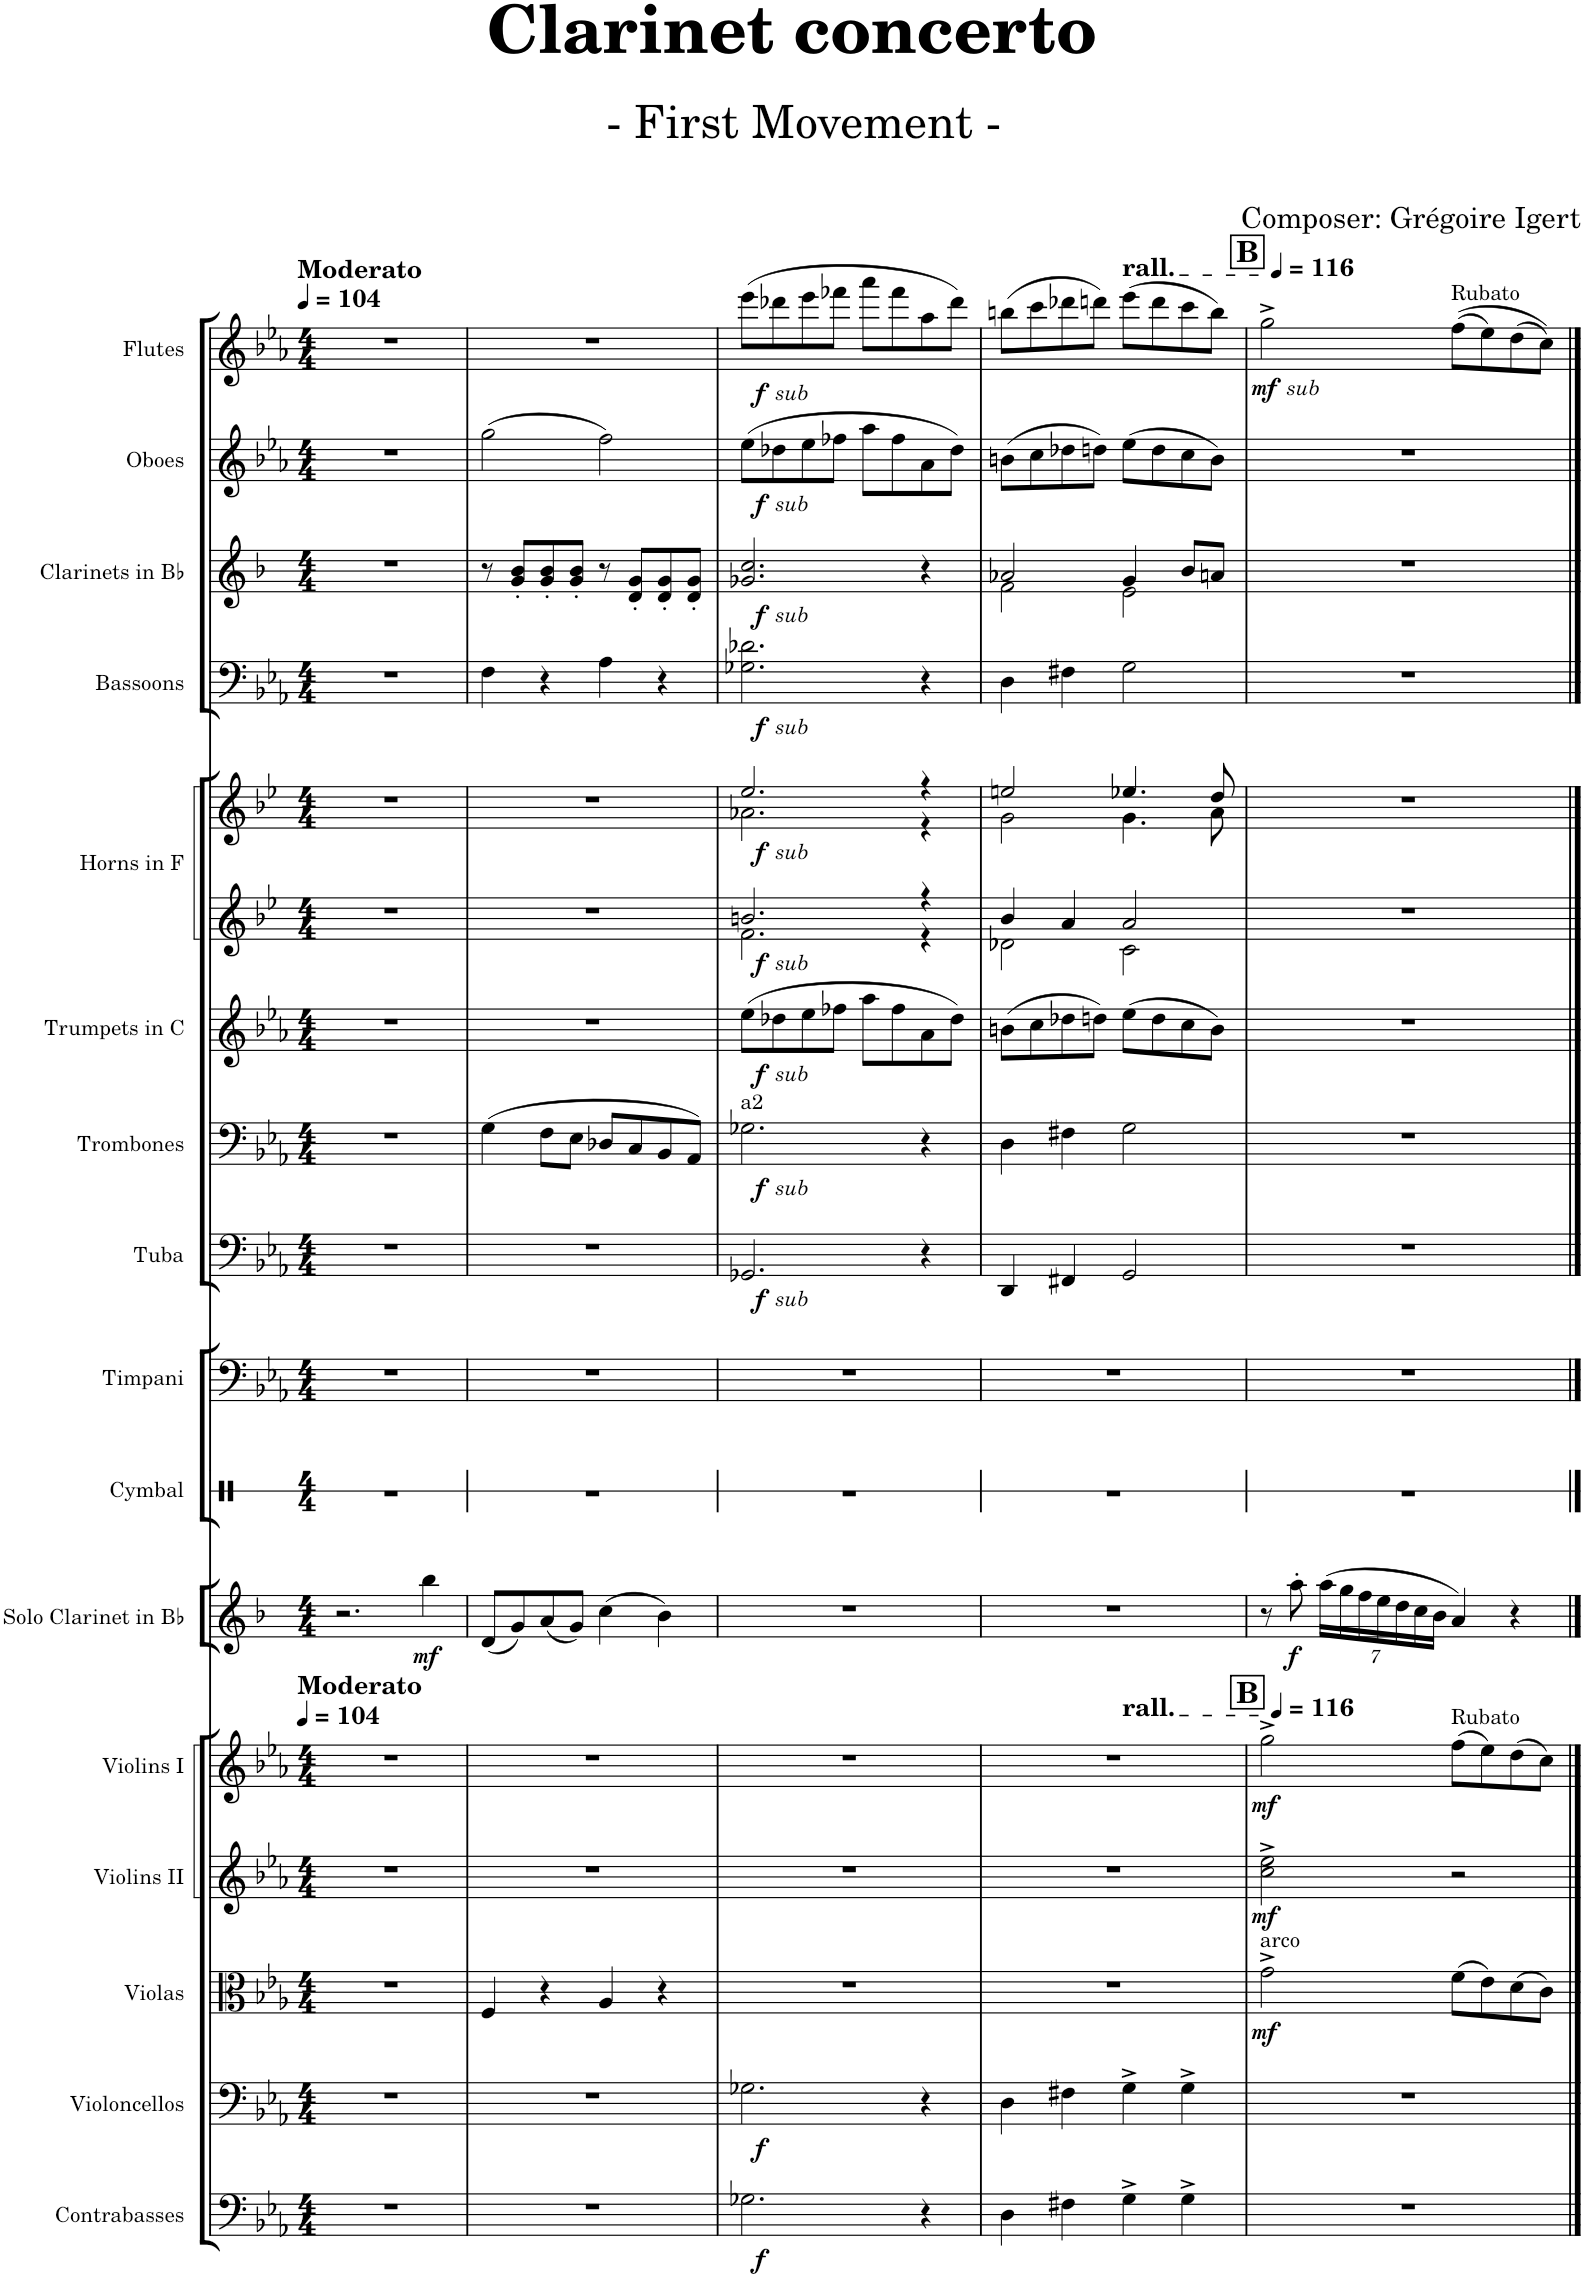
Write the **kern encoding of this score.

**kern	**dynam	**kern	**dynam	**kern	**dynam	**kern	**dynam	**kern	**dynam	**kern	**dynam	**kern	**kern	**kern	**dynam	**kern	**dynam	**kern	**dynam	**kern	**kern	**dynam	**kern	**dynam	**kern	**dynam	**kern	**dynam	**kern	**dynam
*part16	*part16	*part15	*part15	*part14	*part14	*part13	*part13	*part12	*part12	*part11	*part11	*part10	*part9	*part8	*part8	*part7	*part7	*part6	*part6	*part5	*part5	*part5	*part4	*part4	*part3	*part3	*part2	*part2	*part1	*part1
*staff17	*staff17	*staff16	*staff16	*staff15	*staff15	*staff14	*staff14	*staff13	*staff13	*staff12	*staff12	*staff11	*staff10	*staff9	*staff9	*staff8	*staff8	*staff7	*staff7	*staff6	*staff5	*staff5/6	*staff4	*staff4	*staff3	*staff3	*staff2	*staff2	*staff1	*staff1
*I"Contrabasses	*	*I"Violoncellos	*	*I"Violas	*	*I"Violins II	*	*I"Violins I	*	*I"Solo Clarinet in Bb	*	*I"Cymbal	*I"Timpani	*I"Tuba	*	*I"Trombones	*	*I"Trumpets in C	*	*I"Horns in F	*	*	*I"Bassoons	*	*I"Clarinets in Bb	*	*I"Oboes	*	*I"Flutes	*
*I'Cb.	*	*I'Vc.	*	*I'Vla.	*	*I'Vln. II	*	*I'Vln. I	*	*I'Solo Cl.	*	*I'Cym.	*I'Timp.	*I'Tba.	*	*I'Tbn.	*	*I'Tpt.	*	*	*	*	*I'Bsn.	*	*	*	*I'Ob.	*	*I'Fl.	*
*	*	*	*	*	*	*	*	*	*	*	*	*stria1	*	*	*	*	*	*	*	*	*	*	*	*	*	*	*	*	*	*
*clefF4	*	*clefF4	*	*clefC3	*	*clefG2	*	*clefG2	*	*clefG2	*	*clefX	*clefF4	*clefF4	*	*clefF4	*	*clefG2	*	*clefG2	*clefG2	*	*clefF4	*	*clefG2	*	*clefG2	*	*clefG2	*
*Trd7c12	*	*	*	*	*	*	*	*	*	*Trd1c2	*	*	*	*	*	*	*	*Trd1c2	*	*Trd4c7	*Trd4c7	*	*	*	*Trd1c2	*	*	*	*	*
*k[b-e-a-]	*	*k[b-e-a-]	*	*k[b-e-a-]	*	*k[b-e-a-]	*	*k[b-e-a-]	*	*k[b-]	*	*k[]	*k[b-e-a-]	*k[b-e-a-]	*	*k[b-e-a-]	*	*k[b-e-a-]	*	*k[b-e-]	*k[b-e-]	*	*k[b-e-a-]	*	*k[b-]	*	*k[b-e-a-]	*	*k[b-e-a-]	*
*M4/4	*	*M4/4	*	*M4/4	*	*M4/4	*	*M4/4	*	*M4/4	*	*M4/4	*M4/4	*M4/4	*	*M4/4	*	*M4/4	*	*M4/4	*M4/4	*	*M4/4	*	*M4/4	*	*M4/4	*	*M4/4	*
*MM104	*	*MM104	*	*MM104	*	*MM104	*	*MM104	*	*MM104	*	*MM104	*MM104	*MM104	*	*MM104	*	*MM104	*	*MM104	*MM104	*	*MM104	*	*MM104	*	*MM104	*	*MM104	*
=1	=1	=1	=1	=1	=1	=1	=1	=1	=1	=1	=1	=1	=1	=1	=1	=1	=1	=1	=1	=1	=1	=1	=1	=1	=1	=1	=1	=1	=1	=1
!	!	!	!	!	!	!	!	!	!	!	!	!	!	!	!	!	!	!	!	!	!	!	!	!	!	!	!	!	!LO:TX:a:B:t=Moderato	!
!	!	!	!	!	!	!	!	!LO:TX:a:B:t=Moderato	!	!	!	!	!	!	!	!	!	!	!	!	!	!	!	!	!	!	!	!	!	!
1r	.	1r	.	1r	.	1r	.	1r	.	2.r	.	1r	1r	1r	.	1r	.	1r	.	1r	1r	.	1r	.	1r	.	1r	.	1r	.
!	!	!	!	!	!	!	!	!	!	!	!LO:DY:b	!	!	!	!	!	!	!	!	!	!	!	!	!	!	!	!	!	!	!
.	.	.	.	.	.	.	.	.	.	4bb-\	mf	.	.	.	.	.	.	.	.	.	.	.	.	.	.	.	.	.	.	.
=2	=2	=2	=2	=2	=2	=2	=2	=2	=2	=2	=2	=2	=2	=2	=2	=2	=2	=2	=2	=2	=2	=2	=2	=2	=2	=2	=2	=2	=2	=2
1r	.	1r	.	4F/	.	1r	.	1r	.	(8d/L	.	1r	1r	1r	.	(4G\	.	1r	.	1r	1r	.	4F\	.	8r	.	(2gg\	.	1r	.
.	.	.	.	.	.	.	.	.	.	8g/)	.	.	.	.	.	.	.	.	.	.	.	.	.	.	8g/' 8b-/'L	.	.	.	.	.
.	.	.	.	4r	.	.	.	.	.	(8a/	.	.	.	.	.	8F\L	.	.	.	.	.	.	4r	.	8g/' 8b-/'	.	.	.	.	.
.	.	.	.	.	.	.	.	.	.	8g/J)	.	.	.	.	.	8E-\J	.	.	.	.	.	.	.	.	8g/' 8b-/'J	.	.	.	.	.
.	.	.	.	4A-/	.	.	.	.	.	(4cc\	.	.	.	.	.	8D-X/L	.	.	.	.	.	.	4A-\	.	8r	.	2ff\)	.	.	.
.	.	.	.	.	.	.	.	.	.	.	.	.	.	.	.	8C/	.	.	.	.	.	.	.	.	8d/' 8g/'L	.	.	.	.	.
.	.	.	.	4r	.	.	.	.	.	4b-\)	.	.	.	.	.	8BB-/	.	.	.	.	.	.	4r	.	8d/' 8g/'	.	.	.	.	.
.	.	.	.	.	.	.	.	.	.	.	.	.	.	.	.	8AA-/J)	.	.	.	.	.	.	.	.	8d/' 8g/'J	.	.	.	.	.
=3	=3	=3	=3	=3	=3	=3	=3	=3	=3	=3	=3	=3	=3	=3	=3	=3	=3	=3	=3	=3	=3	=3	=3	=3	=3	=3	=3	=3	=3	=3
*	*	*	*	*	*	*	*	*	*	*	*	*	*	*	*	*	*	*	*	*^	*^	*	*	*	*	*	*	*	*	*
!	!	!	!	!	!	!	!	!	!	!	!	!	!	!	!	!LO:TX:a:t=a2	!	!	!	!	!	!	!	!	!	!	!	!	!	!	!	!
!	!LO:DY:b	!	!LO:DY:b	!	!	!	!	!	!	!	!	!	!	!	!LO:DY:b	!	!	!	!	!	!	!	!	!	!	!	!	!	!	!	!	!
!	!	!	!	!	!	!	!	!	!	!	!	!	!	!	!LO:DY:n=1:b	!	!LO:DY:b	!	!	!	!	!	!	!	!	!	!	!	!	!	!	!
!	!	!	!	!	!	!	!	!	!	!	!	!	!	!	!	!	!LO:DY:n=1:b	!	!LO:DY:b	!	!	!	!	!	!	!	!	!	!	!	!	!
!	!	!	!	!	!	!	!	!	!	!	!	!	!	!	!	!	!	!	!LO:DY:n=1:b	!	!	!	!	!LO:DY:b=2	!	!	!	!	!	!	!	!
!	!	!	!	!	!	!	!	!	!	!	!	!	!	!	!	!	!	!	!	!	!	!	!	!LO:DY:n=1:b=2	!	!	!	!	!	!	!	!
!	!	!	!	!	!	!	!	!	!	!	!	!	!	!	!	!	!	!	!	!	!	!	!	!LO:DY:n=2:b	!	!	!	!	!	!	!	!
!	!	!	!	!	!	!	!	!	!	!	!	!	!	!	!	!	!	!	!	!	!	!	!	!LO:DY:n=3:b	!	!LO:DY:b	!	!	!	!	!	!
!	!	!	!	!	!	!	!	!	!	!	!	!	!	!	!	!	!	!	!	!	!	!	!	!	!	!LO:DY:n=1:b	!	!LO:DY:b	!	!	!	!
!	!	!	!	!	!	!	!	!	!	!	!	!	!	!	!	!	!	!	!	!	!	!	!	!	!	!	!	!LO:DY:n=1:b	!	!LO:DY:b	!	!
!	!	!	!	!	!	!	!	!	!	!	!	!	!	!	!	!	!	!	!	!	!	!	!	!	!	!	!	!	!	!LO:DY:n=1:b	!	!LO:DY:b
!	!	!	!	!	!	!	!	!	!	!	!	!	!	!	!	!	!	!	!	!	!	!	!	!	!	!	!	!	!	!	!	!LO:DY:n=1:b
2.G-X\	f	2.G-X\	f	1r	.	1r	.	1r	.	1r	.	1r	1r	2.GG-X/	f other-dynamics	2.G-X\	f other-dynamics	(8ee-\L	f other-dynamics	2.bn/	2.f\	2.ee-/	2.a-X\	f other-dynamics f other-dynamics	2.G-X\ 2.d-X\	f other-dynamics	2.g-X/ 2.cc/	f other-dynamics	(8ee-\L	f other-dynamics	(8eee-\L	f other-dynamics
.	.	.	.	.	.	.	.	.	.	.	.	.	.	.	.	.	.	8dd-X\	.	.	.	.	.	.	.	.	.	.	8dd-X\	.	8ddd-X\	.
.	.	.	.	.	.	.	.	.	.	.	.	.	.	.	.	.	.	8ee-\	.	.	.	.	.	.	.	.	.	.	8ee-\	.	8eee-\	.
.	.	.	.	.	.	.	.	.	.	.	.	.	.	.	.	.	.	8ff-X\J	.	.	.	.	.	.	.	.	.	.	8ff-X\J	.	8fff-X\J	.
.	.	.	.	.	.	.	.	.	.	.	.	.	.	.	.	.	.	8aa-\L	.	.	.	.	.	.	.	.	.	.	8aa-\L	.	8aaa-\L	.
.	.	.	.	.	.	.	.	.	.	.	.	.	.	.	.	.	.	8ff-\	.	.	.	.	.	.	.	.	.	.	8ff-\	.	8fff-\	.
4r	.	4r	.	.	.	.	.	.	.	.	.	.	.	4r	.	4r	.	8a-\	.	4r	4r	4r	4r	.	4r	.	4r	.	8a-\	.	8aa-\	.
.	.	.	.	.	.	.	.	.	.	.	.	.	.	.	.	.	.	8dd-\J)	.	.	.	.	.	.	.	.	.	.	8dd-\J)	.	8ddd-\J)	.
=4	=4	=4	=4	=4	=4	=4	=4	=4	=4	=4	=4	=4	=4	=4	=4	=4	=4	=4	=4	=4	=4	=4	=4	=4	=4	=4	=4	=4	=4	=4	=4	=4
*	*	*	*	*	*	*	*	*^	*	*	*	*	*	*	*	*	*	*	*	*	*	*	*	*	*	*	*^	*	*	*	*	*
4D\	.	4D\	.	1r	.	1r	.	1r	2ryy	.	1r	.	1r	1r	4DD/	.	4D\	.	(8bn\L	.	4b-/	2d-X\	2een/	2g\	.	4D\	.	2a-X/	2f\	.	(8bn\L	.	(8bbn\L	.
.	.	.	.	.	.	.	.	.	.	.	.	.	.	.	.	.	.	.	8cc\	.	.	.	.	.	.	.	.	.	.	.	8cc\	.	8ccc\	.
4F#X\	.	4F#X\	.	.	.	.	.	.	.	.	.	.	.	.	4FF#X/	.	4F#X\	.	8dd-X\	.	4a/	.	.	.	.	4F#X\	.	.	.	.	8dd-X\	.	8ddd-X\	.
.	.	.	.	.	.	.	.	.	.	.	.	.	.	.	.	.	.	.	8ddn\J)	.	.	.	.	.	.	.	.	.	.	.	8ddn\J)	.	8dddn\J)	.
!	!	!	!	!	!	!	!	!	!	!	!	!	!	!	!	!	!	!	!	!	!	!	!	!	!	!	!	!	!	!	!	!	!LO:TX:a:t=rall.	!
!	!	!	!	!	!	!	!	!	!LO:TX:a:t=rall.	!	!	!	!	!	!	!	!	!	!	!	!	!	!	!	!	!	!	!	!	!	!	!	!	!
4G^\	.	4G^\	.	.	.	.	.	.	2ryy	.	.	.	.	.	2GG/	.	2G\	.	(8ee-\L	.	2a/	2c\	4.ee-X/	4.g\	.	2G\	.	4g/	2e\	.	(8ee-\L	.	(8eee-\L	.
.	.	.	.	.	.	.	.	.	.	.	.	.	.	.	.	.	.	.	8dd\	.	.	.	.	.	.	.	.	.	.	.	8dd\	.	8ddd\	.
4G^\	.	4G^\	.	.	.	.	.	.	.	.	.	.	.	.	.	.	.	.	8cc\	.	.	.	.	.	.	.	.	8b-/L	.	.	8cc\	.	8ccc\	.
.	.	.	.	.	.	.	.	.	.	.	.	.	.	.	.	.	.	.	8b\J)	.	.	.	8dd/	8a\	.	.	.	8an/J	.	.	8b\J)	.	8bb\J)	.
*	*	*	*	*	*	*	*	*	*	*	*	*	*	*	*	*	*	*	*	*	*v	*v	*	*	*	*	*	*v	*v	*	*	*	*	*
*	*	*	*	*	*	*	*	*v	*v	*	*	*	*	*	*	*	*	*	*	*	*	*v	*v	*	*	*	*	*	*	*	*	*
=5	=5	=5	=5	=5	=5	=5	=5	=5	=5	=5	=5	=5	=5	=5	=5	=5	=5	=5	=5	=5	=5	=5	=5	=5	=5	=5	=5	=5	=5	=5
!!LO:REH:place=s1:a:B:cj:fs=14:t=B
!!LO:REH:place=s13:a:B:cj:fs=14:t=B
*	*	*	*	*	*	*	*	*MM116	*	*	*	*	*	*	*	*	*	*	*	*	*	*	*	*	*	*	*	*	*MM116	*
*	*	*	*	*	*	*	*	*^	*	*	*	*	*	*	*	*	*	*	*	*	*^	*	*	*	*	*	*	*	*	*
!	!	!	!	!LO:TX:a:t=arco	!	!	!	!	!	!	!	!	!	!	!	!	!	!	!	!	!	!	!	!	!	!	!	!	!	!	!	!
!	!	!	!	!	!LO:DY:b	!	!LO:DY:b	!	!	!LO:DY:b	!	!	!	!	!	!	!	!	!	!	!	!	!	!	!	!	!	!	!	!	!	!LO:DY:b
!	!	!	!	!	!	!	!	!	!	!	!	!	!	!	!	!	!	!	!	!	!	!	!	!	!	!	!	!	!	!	!	!LO:DY:n=1:b
*	*	*	*	*	*	*	*	*v	*v	*	*	*	*	*	*	*	*	*	*	*	*	*v	*v	*	*	*	*	*	*	*	*	*
1r	.	1r	.	2g^\	mf	2cc\^ 2ee-\^	mf	2gg^\	mf	8r	.	1r	1r	1r	.	1r	.	1r	.	1r	1r	.	1r	.	1r	.	1r	.	2gg^\	mf other-dynamics
!	!	!	!	!	!	!	!	!	!	!	!LO:DY:b	!	!	!	!	!	!	!	!	!	!	!	!	!	!	!	!	!	!	!
.	.	.	.	.	.	.	.	.	.	8aa'\	f	.	.	.	.	.	.	.	.	.	.	.	.	.	.	.	.	.	.	.
*	*	*	*	*	*	*	*	*	*	*Xbrackettup	*	*	*	*	*	*	*	*	*	*	*	*	*	*	*	*	*	*	*	*
.	.	.	.	.	.	.	.	.	.	(28aa\LL	.	.	.	.	.	.	.	.	.	.	.	.	.	.	.	.	.	.	.	.
.	.	.	.	.	.	.	.	.	.	28gg\	.	.	.	.	.	.	.	.	.	.	.	.	.	.	.	.	.	.	.	.
.	.	.	.	.	.	.	.	.	.	28ff\	.	.	.	.	.	.	.	.	.	.	.	.	.	.	.	.	.	.	.	.
.	.	.	.	.	.	.	.	.	.	28ee\	.	.	.	.	.	.	.	.	.	.	.	.	.	.	.	.	.	.	.	.
.	.	.	.	.	.	.	.	.	.	28dd\	.	.	.	.	.	.	.	.	.	.	.	.	.	.	.	.	.	.	.	.
.	.	.	.	.	.	.	.	.	.	28cc\	.	.	.	.	.	.	.	.	.	.	.	.	.	.	.	.	.	.	.	.
.	.	.	.	.	.	.	.	.	.	28b-\JJ	.	.	.	.	.	.	.	.	.	.	.	.	.	.	.	.	.	.	.	.
!	!	!	!	!	!	!	!	!	!	!	!	!	!	!	!	!	!	!	!	!	!	!	!	!	!	!	!	!	!LO:TX:a:t=Rubato	!
!	!	!	!	!	!	!	!	!LO:TX:a:t=Rubato	!	!	!	!	!	!	!	!	!	!	!	!	!	!	!	!	!	!	!	!	!	!
.	.	.	.	(8f\L	.	2r	.	(8ff\L	.	4a/)	.	.	.	.	.	.	.	.	.	.	.	.	.	.	.	.	.	.	((8ff\L	.
.	.	.	.	8e-\)	.	.	.	8ee-\)	.	.	.	.	.	.	.	.	.	.	.	.	.	.	.	.	.	.	.	.	8ee-\)	.
.	.	.	.	(8d\	.	.	.	(8dd\	.	4r	.	.	.	.	.	.	.	.	.	.	.	.	.	.	.	.	.	.	(8dd\	.
.	.	.	.	8c\J)	.	.	.	8cc\J)	.	.	.	.	.	.	.	.	.	.	.	.	.	.	.	.	.	.	.	.	8cc\J))	.
==	==	==	==	==	==	==	==	==	==	==	==	==	==	==	==	==	==	==	==	==	==	==	==	==	==	==	==	==	==	==
*-	*-	*-	*-	*-	*-	*-	*-	*-	*-	*-	*-	*-	*-	*-	*-	*-	*-	*-	*-	*-	*-	*-	*-	*-	*-	*-	*-	*-	*-	*-
